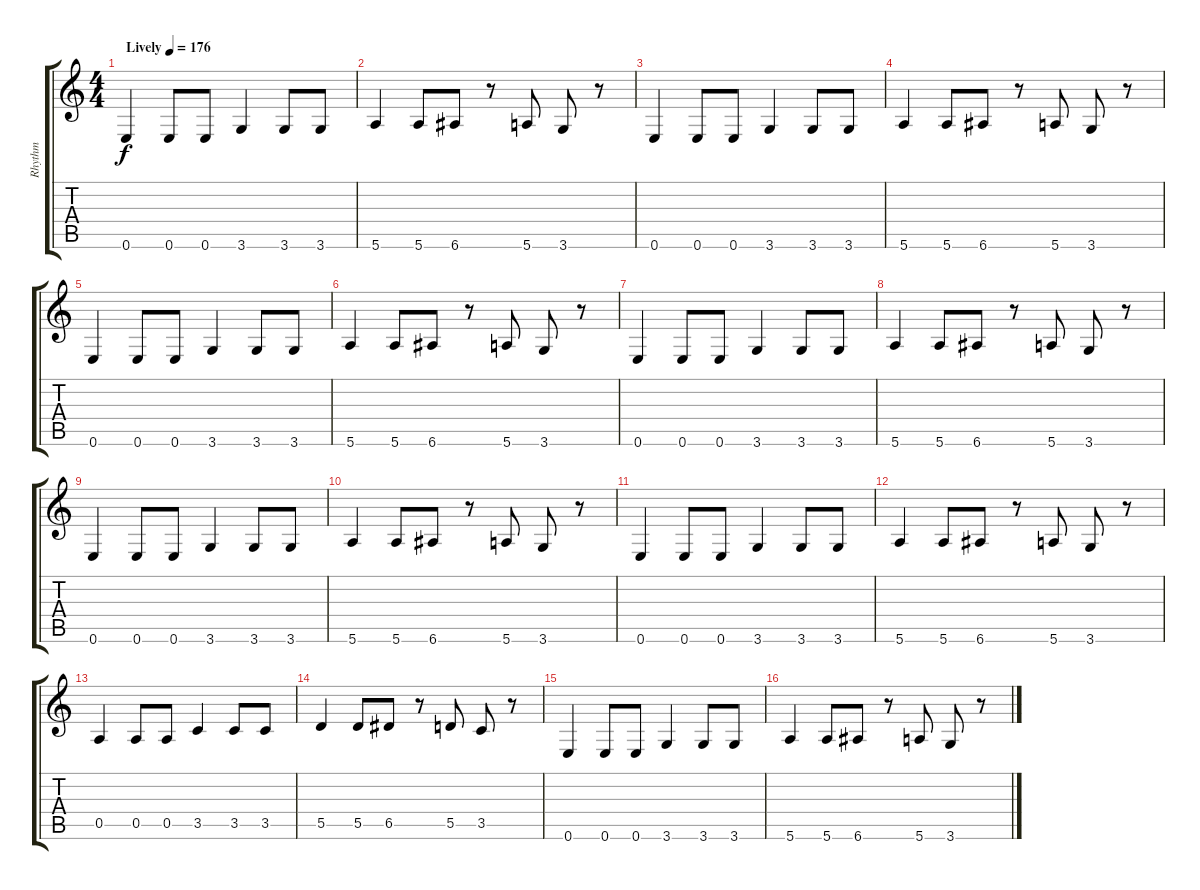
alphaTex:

\track ("Rhythm" "Rhythm") {instrument electricguitarclean}
\staff {score tabs}
\tuning (E4 B3 G3 D3 A2 E2) {hide}
\ts (4 4)
\tempo (176 "Lively")
\clef g2
\ks c
0.6.4{dy f instrument electricguitarclean} 0.6.8 0.6.8 3.6.4 3.6.8 3.6.8 |
5.6.4 5.6.8 6.6.8 r.8 5.6.8 3.6.8 r.8 |
0.6.4 0.6.8 0.6.8 3.6.4 3.6.8 3.6.8 |
5.6.4 5.6.8 6.6.8 r.8 5.6.8 3.6.8 r.8 |
0.6.4 0.6.8 0.6.8 3.6.4 3.6.8 3.6.8 |
5.6.4 5.6.8 6.6.8 r.8 5.6.8 3.6.8 r.8 |
0.6.4 0.6.8 0.6.8 3.6.4 3.6.8 3.6.8 |
5.6.4 5.6.8 6.6.8 r.8 5.6.8 3.6.8 r.8 |
0.6.4 0.6.8 0.6.8 3.6.4 3.6.8 3.6.8 |
5.6.4 5.6.8 6.6.8 r.8 5.6.8 3.6.8 r.8 |
0.6.4 0.6.8 0.6.8 3.6.4 3.6.8 3.6.8 |
5.6.4 5.6.8 6.6.8 r.8 5.6.8 3.6.8 r.8 |
0.5.4 0.5.8 0.5.8 3.5.4 3.5.8 3.5.8 |
5.5.4 5.5.8 6.5.8 r.8 5.5.8 3.5.8 r.8 |
0.6.4 0.6.8 0.6.8 3.6.4 3.6.8 3.6.8 |
5.6.4 5.6.8 6.6.8 r.8 5.6.8 3.6.8 r.8
